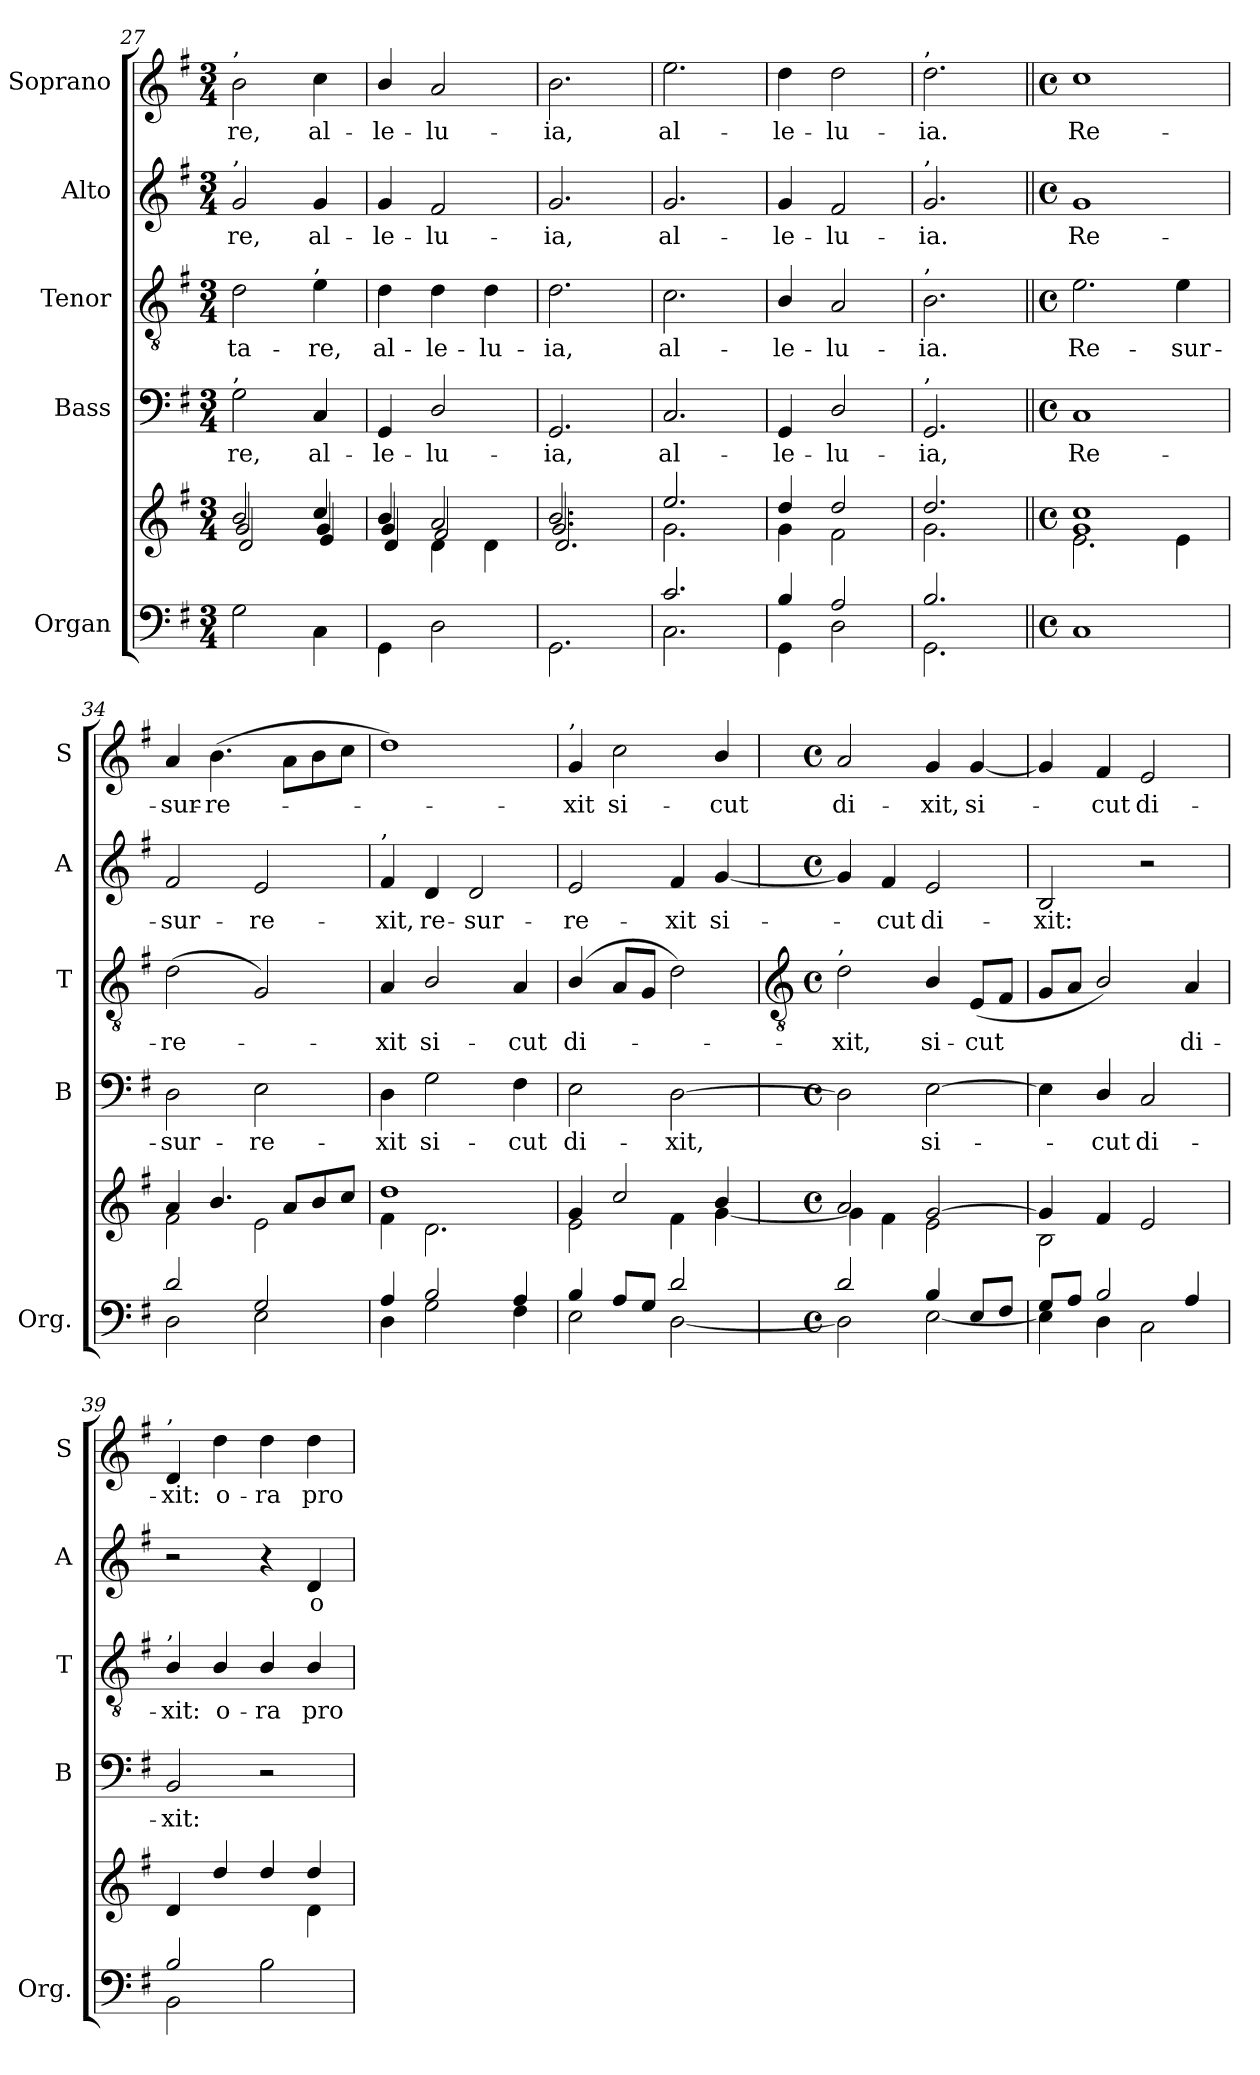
**kern	**kern	**kern	**text	**kern	**text	**kern	**text	**kern	**text
*part5	*part5	*part4	*part4	*part3	*part3	*part2	*part2	*part1	*part1
*staff6	*staff5	*staff4	*staff4	*staff3	*staff3	*staff2	*staff2	*staff1	*staff1
*I"Organ	*	*I"Bass	*	*I"Tenor	*	*I"Alto	*	*I"Soprano	*
*I'Org.	*	*I'B	*	*I'T	*	*I'A	*	*I'S	*
!!LO:LB:g=z
*clefF4	*clefG2	*clefF4	*	*clefGv2	*	*clefG2	*	*clefG2	*
*k[f#]	*k[f#]	*k[f#]	*	*k[f#]	*	*k[f#]	*	*k[f#]	*
*G:	*G:	*G:	*	*G:	*	*G:	*	*G:	*
*M3/4	*M3/4	*M3/4	*	*M3/4	*	*M3/4	*	*M3/4	*
=27	=27	=27	=27	=27	=27	=27	=27	=27	=27
*	*^	*	*	*	*	*	*	*	*
*	*	*^	*	*	*	*	*	*	*	*
!	!	!	!	!	!	!	!	!	!	!LO:TX:a:t=,	!
!	!	!	!	!	!	!	!	!LO:TX:a:t=,	!	!	!
!	!	!	!	!LO:TX:a:t=,	!	!	!	!	!	!	!
!	!	!	!	!	!LO:LY:b	!	!LO:LY:b	!	!LO:LY:b	!	!LO:LY:b
2G\	2b/	2g/	2d/	2G	re,	2d	-ta-	2g	re,	2b	re,
!	!	!	!	!	!	!LO:TX:a:t=,	!	!	!	!	!
!	!	!	!	!	!LO:LY:b	!	!LO:LY:b	!	!LO:LY:b	!	!LO:LY:b
4C\	4cc/	4g/	4e/	4C	al-	4e	-re,	4g	al-	4cc	al-
=28	=28	=28	=28	=28	=28	=28	=28	=28	=28	=28	=28
!	!	!	!	!	!LO:LY:b	!	!LO:LY:b	!	!LO:LY:b	!	!LO:LY:b
4GG\	4b/	4g/	4d/	4GG	-le-	4d	al-	4g	-le-	4b/	-le-
!	!	!	!	!	!LO:LY:b	!	!LO:LY:b	!	!LO:LY:b	!	!LO:LY:b
2D\	2a/	2f#/	4d\	2D/	-lu-	4d	-le-	2f#	-lu-	2a	-lu-
!	!	!	!	!	!	!	!LO:LY:b	!	!	!	!
.	.	.	4d\	.	.	4d	-lu-	.	.	.	.
=29	=29	=29	=29	=29	=29	=29	=29	=29	=29	=29	=29
!	!	!	!	!	!LO:LY:b	!	!LO:LY:b	!	!LO:LY:b	!	!LO:LY:b
2.GG\	2.b/	2.g/	2.d/	2.GG	-ia,	2.d	-ia,	2.g	-ia,	2.b	-ia,
=30	=30	=30	=30	=30	=30	=30	=30	=30	=30	=30	=30
*^	*	*	*	*	*	*	*	*	*	*	*
!	!	!	!	!	!	!LO:LY:b	!	!LO:LY:b	!	!LO:LY:b	!	!LO:LY:b
*	*	*	*v	*v	*	*	*	*	*	*	*	*
2.c/	2.C\	2.ee/	2.g\	2.C	al-	2.c	al-	2.g	al-	2.ee	al-
=31	=31	=31	=31	=31	=31	=31	=31	=31	=31	=31	=31
!	!	!	!	!	!LO:LY:b	!	!LO:LY:b	!	!LO:LY:b	!	!LO:LY:b
4B	4GG\	4dd/	4g\	4GG	-le-	4B/	-le-	4g	-le-	4dd	-le-
!	!	!	!	!	!LO:LY:b	!	!LO:LY:b	!	!LO:LY:b	!	!LO:LY:b
2A/	2D\	2dd/	2f#\	2D/	-lu-	2A	-lu-	2f#	-lu-	2dd	-lu-
=32	=32	=32	=32	=32	=32	=32	=32	=32	=32	=32	=32
!	!	!	!	!	!	!	!	!	!	!LO:TX:a:t=,	!
!	!	!	!	!	!	!	!	!LO:TX:a:t=,	!	!	!
!	!	!	!	!	!	!LO:TX:a:t=,	!	!	!	!	!
!	!	!	!	!LO:TX:a:t=,	!	!	!	!	!	!	!
!	!	!	!	!	!LO:LY:b	!	!LO:LY:b	!	!LO:LY:b	!	!LO:LY:b
2.B	2.GG\	2.dd/	2.g\	2.GG	-ia,	2.B	-ia.	2.g	-ia.	2.dd	-ia.
*v	*v	*	*	*	*	*	*	*	*	*	*
*	*v	*v	*	*	*	*	*	*	*	*
=33||	=33||	=33||	=33||	=33||	=33||	=33||	=33||	=33||	=33||
*M4/4	*M4/4	*M4/4	*	*M4/4	*	*M4/4	*	*M4/4	*
*met(c)	*met(c)	*met(c)	*	*met(c)	*	*met(c)	*	*met(c)	*
*^	*^	*	*	*	*	*	*	*	*
*	*	*	*^	*	*	*	*	*	*	*	*
!	!	!	!	!	!	!LO:LY:b	!	!LO:LY:b	!	!LO:LY:b	!	!LO:LY:b
*v	*v	*	*	*	*	*	*	*	*	*	*	*
1C\	1cc/	1g\	2.e\	1C	Re-	2.e	Re-	1g	Re-	1cc	Re-
!	!	!	!	!	!	!	!LO:LY:b	!	!	!	!
.	.	.	4e\	.	.	4e	-sur-	.	.	.	.
=34	=34	=34	=34	=34	=34	=34	=34	=34	=34	=34	=34
*^	*	*	*	*	*	*	*	*	*	*	*
!	!	!	!	!	!	!LO:LY:b	!	!LO:LY:b	!	!LO:LY:b	!	!LO:LY:b
*	*	*	*v	*v	*	*	*	*	*	*	*	*
2d/	2D\	4a/	2f#\	2D	-sur-	(<2d	-re-	2f#	-sur-	4a	-sur-
!	!	!	!	!	!	!	!	!	!	!	!LO:LY:b
.	.	4.b/	.	.	.	.	.	.	.	(>4.b	-re-
!	!	!	!	!	!LO:LY:b	!	!	!	!LO:LY:b	!	!
2G/	2E\	.	2e\	2E	-re-	2G)	.	2e	-re-	.	.
.	.	8a/L	.	.	.	.	.	.	.	8aL	.
.	.	8b/	.	.	.	.	.	.	.	8b	.
.	.	8cc/J	.	.	.	.	.	.	.	8ccJ	.
=35	=35	=35	=35	=35	=35	=35	=35	=35	=35	=35	=35
!	!	!	!	!	!	!	!	!LO:TX:a:t=,	!	!	!
!	!	!	!	!	!LO:LY:b	!	!LO:LY:b	!	!LO:LY:b	!	!
4A/	4D\	1dd/	4f#\	4D	-xit	4A	xit	4f#	-xit,	1dd)	.
!	!	!	!	!	!LO:LY:b	!	!LO:LY:b	!	!LO:LY:b	!	!
2B/	2G\	.	2.d\	2G	si-	2B/	si-	4d	re-	.	.
!	!	!	!	!	!	!	!	!	!LO:LY:b	!	!
.	.	.	.	.	.	.	.	2d	-sur-	.	.
!	!	!	!	!	!LO:LY:b	!	!LO:LY:b	!	!	!	!
4A/	4F#\	.	.	4F#	-cut	4A	-cut	.	.	.	.
=36	=36	=36	=36	=36	=36	=36	=36	=36	=36	=36	=36
!	!	!	!	!	!	!	!	!	!	!LO:TX:a:t=,	!
!	!	!	!	!	!LO:LY:b	!	!LO:LY:b	!	!LO:LY:b	!	!LO:LY:b
4B/	2E\	4g/	2e\	2E	di-	(<4B/	di-	2e	-re-	4g	xit
!	!	!	!	!	!	!	!	!	!	!	!LO:LY:b
8A/L	.	2cc/	.	.	.	8AL	.	.	.	2cc	si-
8G/J	.	.	.	.	.	8GJ	.	.	.	.	.
!	!	!	!	!	!LO:LY:b	!	!	!	!LO:LY:b	!	!
2d/	[2D\	.	4f#\	[2D	-xit,	2d)	.	4f#	-xit	.	.
!	!	!	!	!	!	!	!	!	!LO:LY:b	!	!LO:LY:b
.	.	4b/	[4g\	.	.	.	.	[4g	si-	4b/	-cut
!!LO:LB:g=z
=37	=37	=37	=37	=37	=37	=37	=37	=37	=37	=37	=37
*	*	*	*	*	*	*clefGv2	*	*	*	*	*
*M4/4	*	*M4/4	*	*M4/4	*	*M4/4	*	*M4/4	*	*M4/4	*
*met(c)	*	*met(c)	*	*met(c)	*	*met(c)	*	*met(c)	*	*met(c)	*
!	!	!	!	!	!	!LO:TX:a:t=,	!	!	!	!	!
!	!	!	!	!	!	!	!LO:LY:b	!	!	!	!LO:LY:b
2d/	2D\]	2a/	4g\]	2D]	.	2d	xit,	4g]	.	2a	di-
!	!	!	!	!	!	!	!	!	!LO:LY:b	!	!
.	.	.	4f#\	.	.	.	.	4f#	cut	.	.
!	!	!	!	!	!LO:LY:b	!	!LO:LY:b	!	!LO:LY:b	!	!LO:LY:b
4B/	[2E\	[2g/	2e\	[2E	si-	4B/	si-	2e	di-	4g	-xit,
!	!	!	!	!	!	!	!LO:LY:b	!	!	!	!LO:LY:b
8E/L	.	.	.	.	.	(<8EL	-cut	.	.	[4g	si-
8F#/J	.	.	.	.	.	8F#J	.	.	.	.	.
=38	=38	=38	=38	=38	=38	=38	=38	=38	=38	=38	=38
!	!	!	!	!	!	!	!	!	!LO:LY:b	!	!
8G/L	4E\]	4g/]	2B\	4E]	.	8GL	.	2B	-xit:	4g]	.
8A/J	.	.	.	.	.	8AJ	.	.	.	.	.
!	!	!	!	!	!LO:LY:b	!	!	!	!	!	!LO:LY:b
2B/	4D\	4f#/	.	4D/	cut	2B/)	.	.	.	4f#	cut
!	!	!	!	!	!LO:LY:b	!	!	!	!	!	!LO:LY:b
.	2C\	2e/	2ryy	2C	di-	.	.	2r	.	2e	di-
!	!	!	!	!	!	!	!LO:LY:b	!	!	!	!
4A/	.	.	.	.	.	4A	di-	.	.	.	.
=39	=39	=39	=39	=39	=39	=39	=39	=39	=39	=39	=39
!	!	!	!	!	!	!	!	!	!	!LO:TX:a:t=,	!
!	!	!	!	!	!	!LO:TX:a:t=,	!	!	!	!	!
!	!	!	!	!	!LO:LY:b	!	!LO:LY:b	!	!	!	!LO:LY:b
2B/	2BB\	4d/	2ryy	2BB	-xit:	4B/	-xit:	2r	.	4d	-xit:
!	!	!	!	!	!	!	!LO:LY:b	!	!	!	!LO:LY:b
.	.	4dd/	.	.	.	4B/	o-	.	.	4dd	o-
!	!	!	!	!	!	!	!LO:LY:b	!	!	!	!LO:LY:b
2ryy	2B\	4dd/	4ryy	2r	.	4B/	-ra	4r	.	4dd	-ra
!	!	!	!	!	!	!	!LO:LY:b	!	!LO:LY:b	!	!LO:LY:b
.	.	4dd/	4d\	.	.	4B/	pro	4d	o-	4dd	pro
*v	*v	*	*	*	*	*	*	*	*	*	*
*	*v	*v	*	*	*	*	*	*	*	*
=	=	=	=	=	=	=	=	=	=
*-	*-	*-	*-	*-	*-	*-	*-	*-	*-
